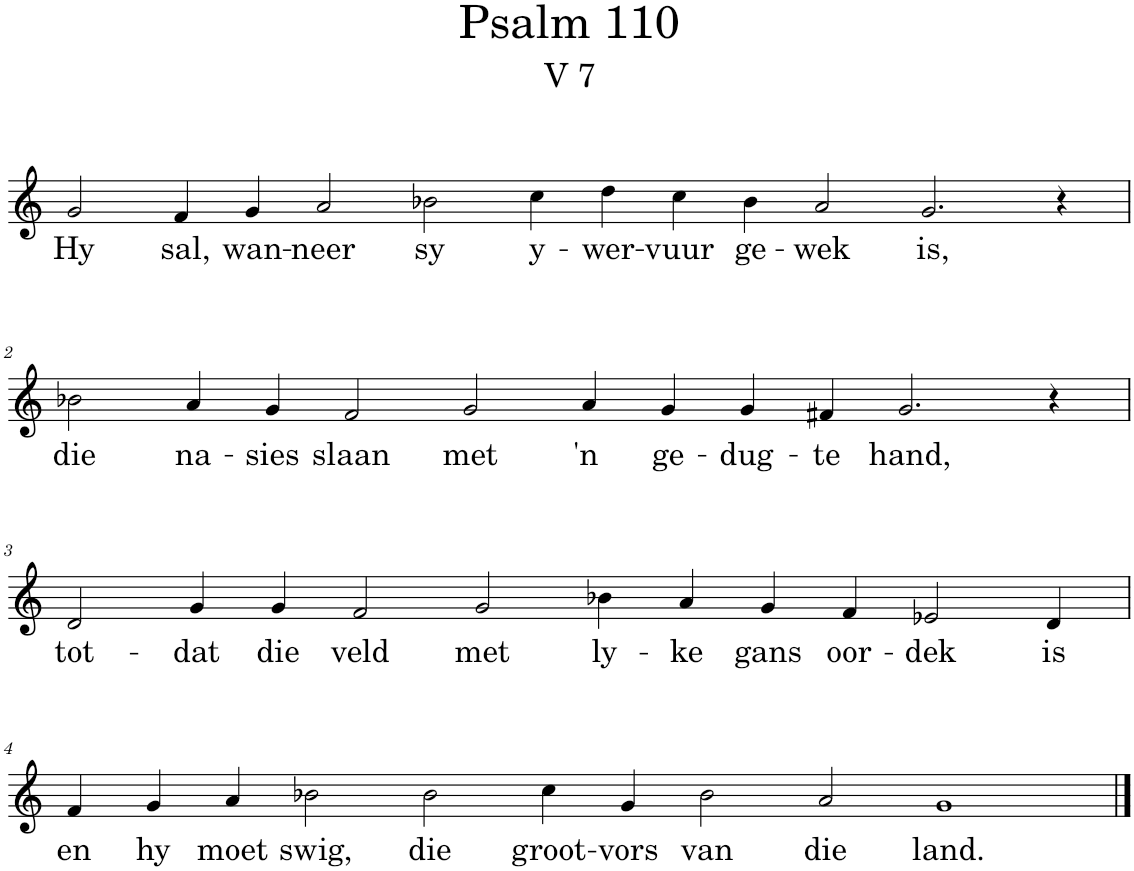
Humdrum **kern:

**kern	**text
*part1	*part1
*staff1	*staff1
*I"Pipe Organ	*
*I'Org.	*
*clefG2	*
*k[]	*
*M18/4	*
=1	=1
!	!LO:LY:b
2g/	Hy
!	!LO:LY:b
4f/	sal,
!	!LO:LY:b
4g/	wan-
!	!LO:LY:b
2a/	-neer
!	!LO:LY:b
2b-X\	sy
!	!LO:LY:b
4cc\	y-
!	!LO:LY:b
4dd\	-wer-
!	!LO:LY:b
4cc\	-vuur
!	!LO:LY:b
4b-\	ge-
!	!LO:LY:b
2a/	-wek
!	!LO:LY:b
2.g/	is,
4r	.
!!LO:LB:g=z
=2	=2
*M16/4	*
!	!LO:LY:b
2b-X\	die
!	!LO:LY:b
4a/	na-
!	!LO:LY:b
4g/	-sies
!	!LO:LY:b
2f/	slaan
!	!LO:LY:b
2g/	met
!	!LO:LY:b
4a/	'n
!	!LO:LY:b
4g/	ge-
!	!LO:LY:b
4g/	-dug-
!	!LO:LY:b
4f#X/	-te
!	!LO:LY:b
2.g/	hand,
4r	.
!!LO:LB:g=z
=3	=3
*M15/4	*
!	!LO:LY:b
2d/	tot-
!	!LO:LY:b
4g/	-dat
!	!LO:LY:b
4g/	die
!	!LO:LY:b
2f/	veld
!	!LO:LY:b
2g/	met
!	!LO:LY:b
4b-X\	ly-
!	!LO:LY:b
4a/	-ke
!	!LO:LY:b
4g/	gans
!	!LO:LY:b
4f/	oor-
!	!LO:LY:b
2e-X/	-dek
!	!LO:LY:b
4d/	is
!!LO:LB:g=z
=4	=4
*M17/4	*
!	!LO:LY:b
4f/	en
!	!LO:LY:b
4g/	hy
!	!LO:LY:b
4a/	moet
!	!LO:LY:b
2b-X\	swig,
!	!LO:LY:b
2b-\	die
!	!LO:LY:b
4cc\	groot-
!	!LO:LY:b
4g/	-vors
!	!LO:LY:b
2b-\	van
!	!LO:LY:b
2a/	die
!	!LO:LY:b
1g	land.
==	==
*-	*-
